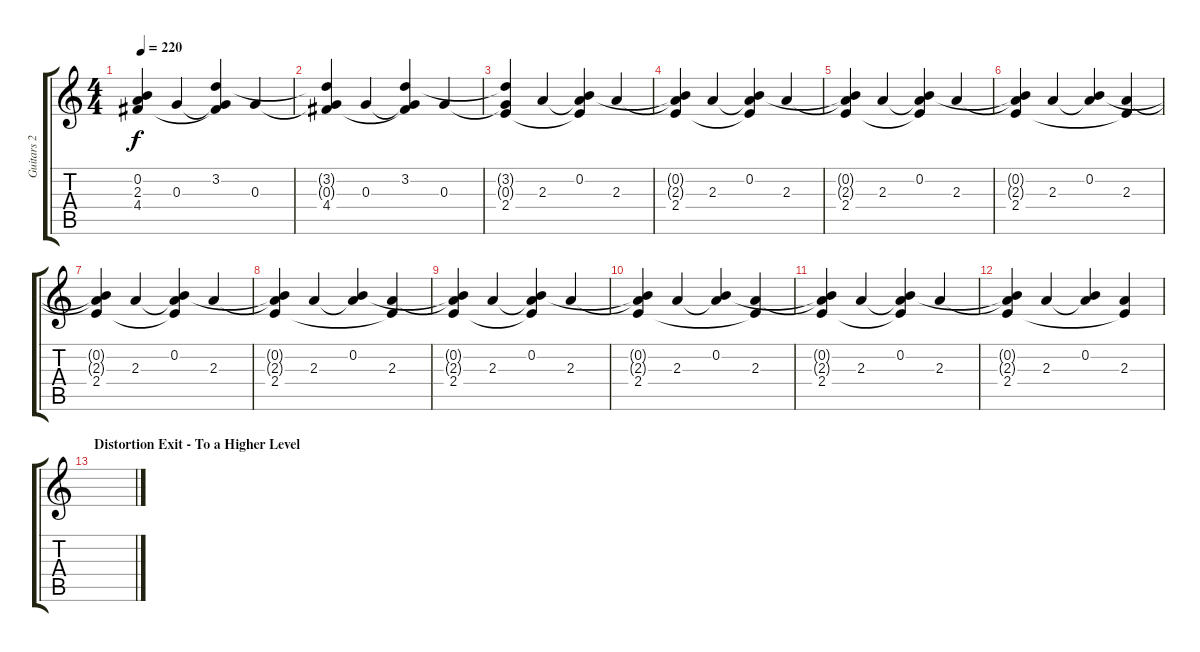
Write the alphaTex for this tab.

\track ("Guitars 2" "Guitars 2") {instrument electricguitarmuted}
\staff {score tabs}
\tuning (E4 B3 G3 D3 A2 E2) {hide}
\ts (4 4)
\tempo 220
\clef g2
\ks c
(0.2{t} 2.3{t} 4.4).4{dy f} 0.3.4 (3.2 0.3{t} 4.4{t}).4 0.3.4 |
(3.2{t} 0.3{t} 4.4).4 0.3.4 (3.2 0.3{t} 4.4{t}).4 0.3.4 |
(3.2{t} 0.3{t} 2.4).4 2.3.4 (0.2 2.3{t} 2.4{t}).4 2.3.4 |
(0.2{t} 2.3{t} 2.4).4 2.3.4 (0.2 2.3{t} 2.4{t}).4 2.3.4 |
(0.2{t} 2.3{t} 2.4).4 2.3.4 (0.2 2.3{t} 2.4{t}).4 2.3.4 |
(0.2{t} 2.3{t} 2.4).4 2.3.4 (0.2 2.3{t}).4 (2.3 2.4{t}).4 |
(0.2{t} 2.3{t} 2.4).4 2.3.4 (0.2 2.3{t} 2.4{t}).4 2.3.4 |
(0.2{t} 2.3{t} 2.4).4 2.3.4 (0.2 2.3{t}).4 (2.3 2.4{t}).4 |
(0.2{t} 2.3{t} 2.4).4 2.3.4 (0.2 2.3{t} 2.4{t}).4 2.3.4 |
(0.2{t} 2.3{t} 2.4).4 2.3.4 (0.2 2.3{t}).4 (2.3 2.4{t}).4 |
(0.2{t} 2.3{t} 2.4).4 2.3.4 (0.2 2.3{t} 2.4{t}).4 2.3.4 |
(0.2{t} 2.3{t} 2.4).4 2.3.4 (0.2 2.3{t}).4 (2.3 2.4{t}).4 |
\section ("" "Distortion Exit - To a Higher Level")
